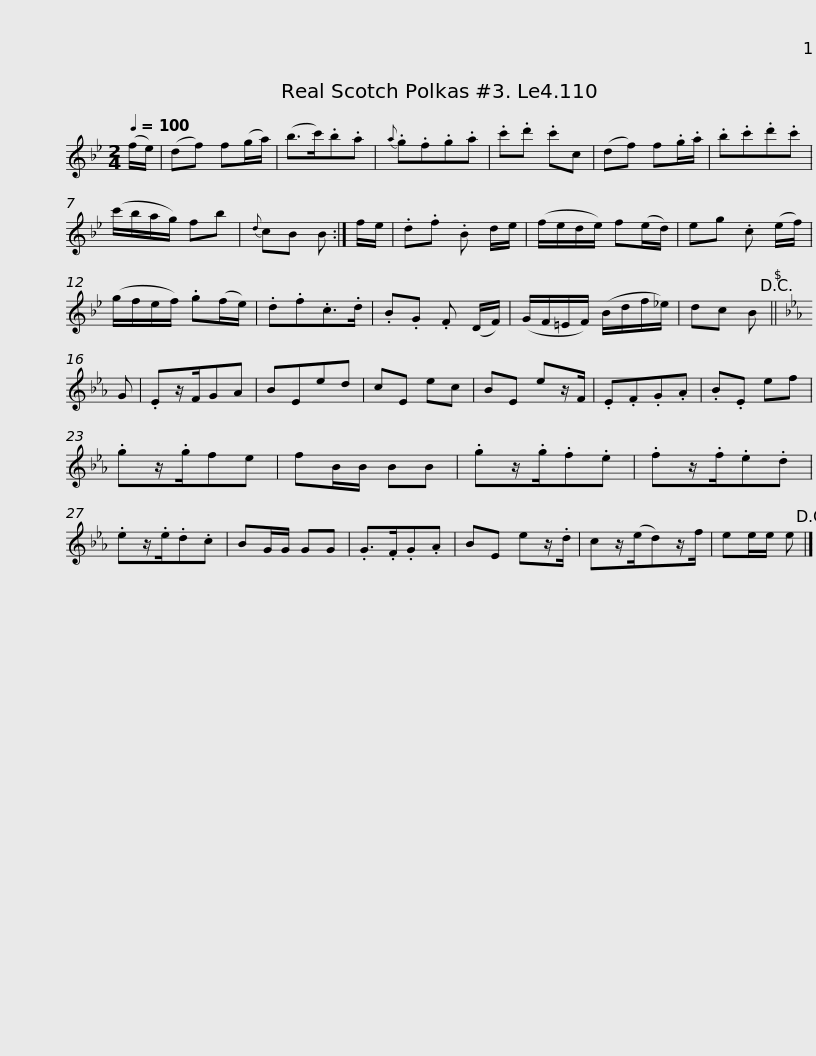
X:1
L:1/8
Q:1/4=100
M:2/4
I:linebreak $
K:Bb
V:1 treble
V:1
 (f/e/) | (df) f(g/a/) | (b>c').b.a |{a} .g.f.g.a | .c'.d' .c'c | %5
 (df) f.g/.a/ | .b.c'.d'.c' | (c'/b/a/g/) fb |${d} cB B :| f/e/ | %10
 .d.f .B d/e/ | (f/e/d/e/) f(e/d/) | eg .c (e/f/) | (g/f/e/f/) .g(f/e/) | .d.f.c>.d | %15
 .B.G .F (D/F/) |$ (G/F/=E/F/) (B/d/f/_e/) | dc B!D.C.! ||[K:Eb] G | .Ez/F/GA | %20
 BEed | cE ec | BE ez/F/ | .E.F.G.A | .B.E ef |$ %25
 .gz/.g/fe | fB/B/ BB | .gz/.g/.f.e | .fz/.f/.e.d | .ez/.e/.d.c | %30
 BG/G/ GG | .G>.F.G.A | BE ez/.d/ | cz/(e/d)z/f/ |$ ee/e/ e!D.C.! |] %35
